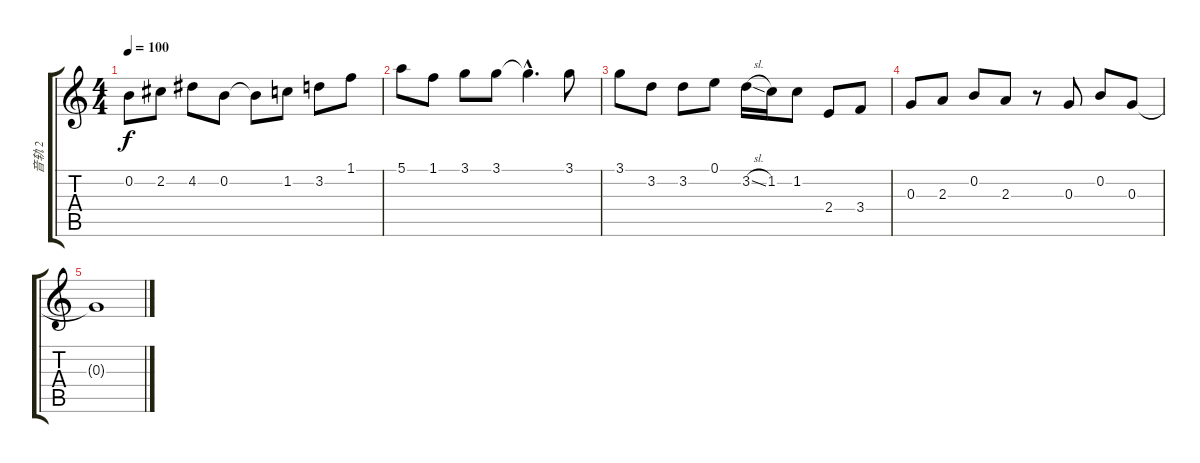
\track ("音轨 2" "音轨 2") {instrument acousticguitarnylon}
\staff {score tabs}
\tuning (E4 B3 G3 D3 A2 E2) {hide}
\ts (4 4)
\tempo 100
\clef g2
\ks c
0.2.8{dy f} 2.2.8 4.2.8 0.2.8 0.2{t}.8 1.2.8 3.2.8 1.1.8 |
5.1.8 1.1.8 3.1.8 3.1.8 3.1{hac t}.4{d} 3.1.8 |
3.1.8 3.2.8 3.2.8 0.1.8 3.2{sl}.16 1.2.16 1.2.8 2.4.8 3.4.8 |
0.3.8 2.3.8 0.2.8 2.3.8 r.8 0.3.8 0.2.8 0.3.8 |
0.3{t}.1
